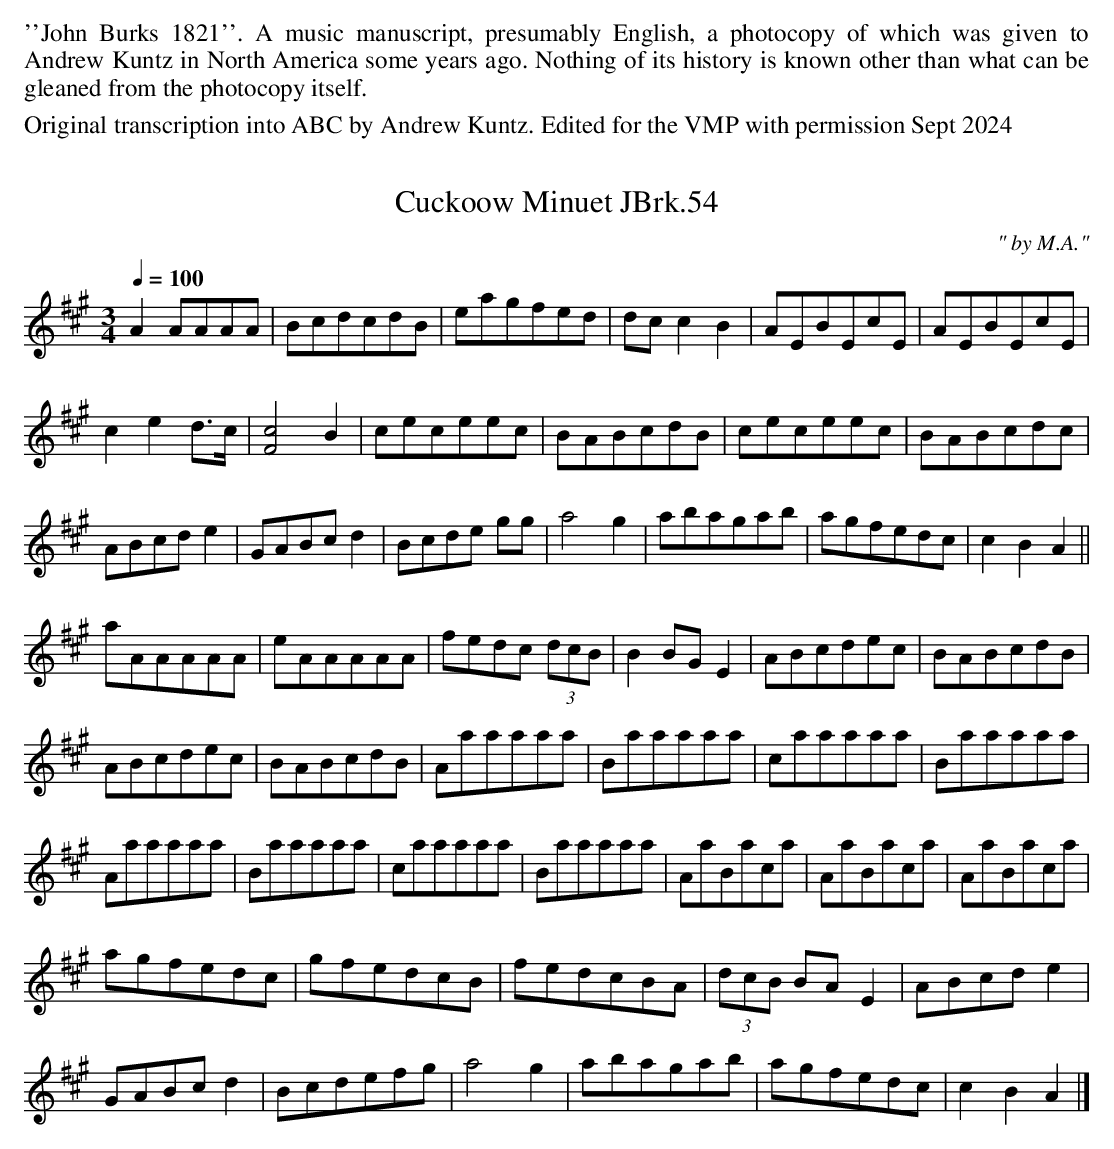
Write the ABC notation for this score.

X:1
T:Cuckoow Minuet JBrk.54
C:" by M.A."
Q:1/4=100
M:3/4
L:1/8
K:A
A2 AAAA|BcdcdB|eagfed|dc c2B2|AEBEcE|AEBEcE|
c2e2 d>c|[F4c4] B2|ceceec|BABcdB|ceceec|BABcdc|
ABcd e2|GABc d2|Bcde gg|a4 g2|abagab|agfedc|c2B2A2||
aAAAAA|eAAAAA|fedc (3dcB|B2 BG E2|ABcdec|BABcdB|
ABcdec|BABcdB|Aaaaaa|Baaaaa|caaaaa|Baaaaa|
Aaaaaa|Baaaaa|caaaaa|Baaaaa|AaBaca|AaBaca|AaBaca|
agfedc|gfedcB|fedcBA|(3dcB BA E2|ABcd e2|
GABc d2|Bcdefg|a4 g2|abagab|agfedc|c2B2A2|]
